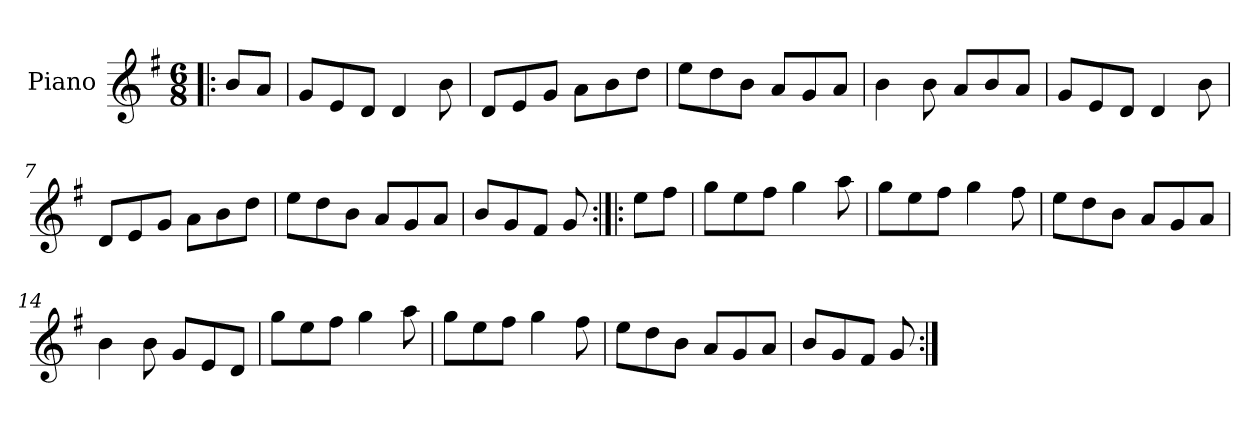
**kern
*part1
*staff1
*I"Piano
*I'Pno
*clefG2
*k[f#]
*G:
*M6/8
=1!|:
8b/L
8a/J
=2
8g/L
8e/
8d/J
4d/
8b\
=3
8d/L
8e/
8g/J
8a\L
8b\
8dd\J
=4
8ee\L
8dd\
8b\J
8a/L
8g/
8a/J
=5
4b\
8b\
8a/L
8b/
8a/J
=6
8g/L
8e/
8d/J
4d/
8b\
!!LO:LB:g=z
=7
8d/L
8e/
8g/J
8a\L
8b\
8dd\J
=8
8ee\L
8dd\
8b\J
8a/L
8g/
8a/J
=9
8b/L
8g/
8f#/J
8g/
=10:|!|:
8ee\L
8ff#\J
=11
8gg\L
8ee\
8ff#\J
4gg\
8aa\
=12
8gg\L
8ee\
8ff#\J
4gg\
8ff#\
=13
8ee\L
8dd\
8b\J
8a/L
8g/
8a/J
!!LO:LB:g=z
=14
4b\
8b\
8g/L
8e/
8d/J
=15
8gg\L
8ee\
8ff#\J
4gg\
8aa\
=16
8gg\L
8ee\
8ff#\J
4gg\
8ff#\
=17
8ee\L
8dd\
8b\J
8a/L
8g/
8a/J
=18
8b/L
8g/
8f#/J
8g/
=:|!
*-
